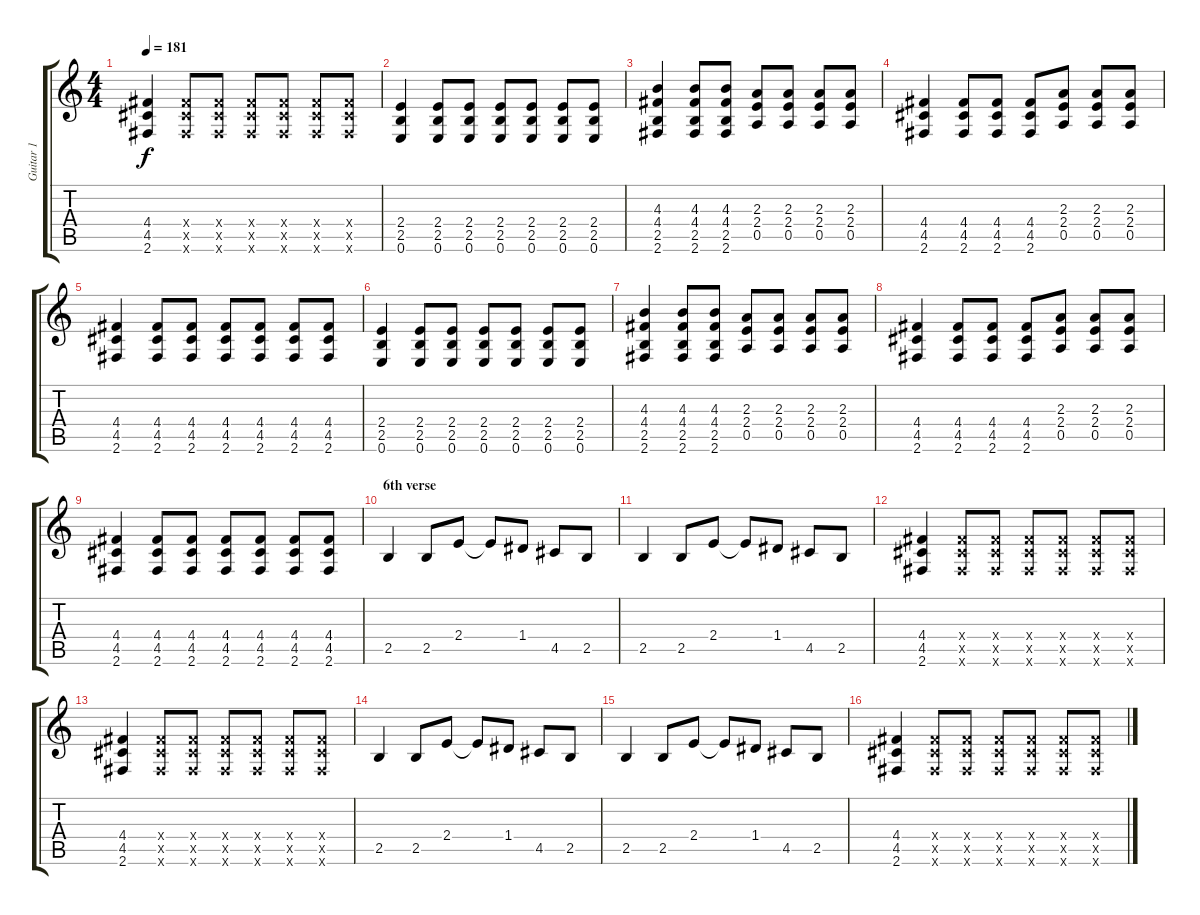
\track ("Guitar 1" "Guitar 1") {instrument distortionguitar}
\staff {score tabs}
\tuning (E4 B3 G3 D3 A2 E2) {hide}
\ts (4 4)
\tempo 181
\clef g2
\ks c
(4.4 4.5 2.6).4{dy f} (4.4{x} 4.5{x} 2.6{x}).8 (4.4{x} 4.5{x} 2.6{x}).8 (4.4{x} 4.5{x} 2.6{x}).8 (4.4{x} 4.5{x} 2.6{x}).8 (4.4{x} 4.5{x} 2.6{x}).8 (4.4{x} 4.5{x} 2.6{x}).8 |
(2.4 2.5 0.6).4 (2.4 2.5 0.6).8 (2.4 2.5 0.6).8 (2.4 2.5 0.6).8 (2.4 2.5 0.6).8 (2.4 2.5 0.6).8 (2.4 2.5 0.6).8 |
(4.3 4.4 2.5 2.6).4 (4.3 4.4 2.5 2.6).8 (4.3 4.4 2.5 2.6).8 (2.3 2.4 0.5).8 (2.3 2.4 0.5).8 (2.3 2.4 0.5).8 (2.3 2.4 0.5).8 |
(4.4 4.5 2.6).4 (4.4 4.5 2.6).8 (4.4 4.5 2.6).8 (4.4 4.5 2.6).8 (2.3 2.4 0.5).8 (2.3 2.4 0.5).8 (2.3 2.4 0.5).8 |
(4.4 4.5 2.6).4 (4.4 4.5 2.6).8 (4.4 4.5 2.6).8 (4.4 4.5 2.6).8 (4.4 4.5 2.6).8 (4.4 4.5 2.6).8 (4.4 4.5 2.6).8 |
(2.4 2.5 0.6).4 (2.4 2.5 0.6).8 (2.4 2.5 0.6).8 (2.4 2.5 0.6).8 (2.4 2.5 0.6).8 (2.4 2.5 0.6).8 (2.4 2.5 0.6).8 |
(4.3 4.4 2.5 2.6).4 (4.3 4.4 2.5 2.6).8 (4.3 4.4 2.5 2.6).8 (2.3 2.4 0.5).8 (2.3 2.4 0.5).8 (2.3 2.4 0.5).8 (2.3 2.4 0.5).8 |
(4.4 4.5 2.6).4 (4.4 4.5 2.6).8 (4.4 4.5 2.6).8 (4.4 4.5 2.6).8 (2.3 2.4 0.5).8 (2.3 2.4 0.5).8 (2.3 2.4 0.5).8 |
(4.4 4.5 2.6).4 (4.4 4.5 2.6).8 (4.4 4.5 2.6).8 (4.4 4.5 2.6).8 (4.4 4.5 2.6).8 (4.4 4.5 2.6).8 (4.4 4.5 2.6).8 |
\section ("" "6th verse")
2.5.4 2.5.8 2.4.8 2.4{t}.8 1.4.8 4.5.8 2.5.8 |
2.5.4 2.5.8 2.4.8 2.4{t}.8 1.4.8 4.5.8 2.5.8 |
(4.4 4.5 2.6).4 (4.4{x} 4.5{x} 2.6{x}).8 (4.4{x} 4.5{x} 2.6{x}).8 (4.4{x} 4.5{x} 2.6{x}).8 (4.4{x} 4.5{x} 2.6{x}).8 (4.4{x} 4.5{x} 2.6{x}).8 (4.4{x} 4.5{x} 2.6{x}).8 |
(4.4 4.5 2.6).4 (4.4{x} 4.5{x} 2.6{x}).8 (4.4{x} 4.5{x} 2.6{x}).8 (4.4{x} 4.5{x} 2.6{x}).8 (4.4{x} 4.5{x} 2.6{x}).8 (4.4{x} 4.5{x} 2.6{x}).8 (4.4{x} 4.5{x} 2.6{x}).8 |
2.5.4 2.5.8 2.4.8 2.4{t}.8 1.4.8 4.5.8 2.5.8 |
2.5.4 2.5.8 2.4.8 2.4{t}.8 1.4.8 4.5.8 2.5.8 |
(4.4 4.5 2.6).4 (4.4{x} 4.5{x} 2.6{x}).8 (4.4{x} 4.5{x} 2.6{x}).8 (4.4{x} 4.5{x} 2.6{x}).8 (4.4{x} 4.5{x} 2.6{x}).8 (4.4{x} 4.5{x} 2.6{x}).8 (4.4{x} 4.5{x} 2.6{x}).8
